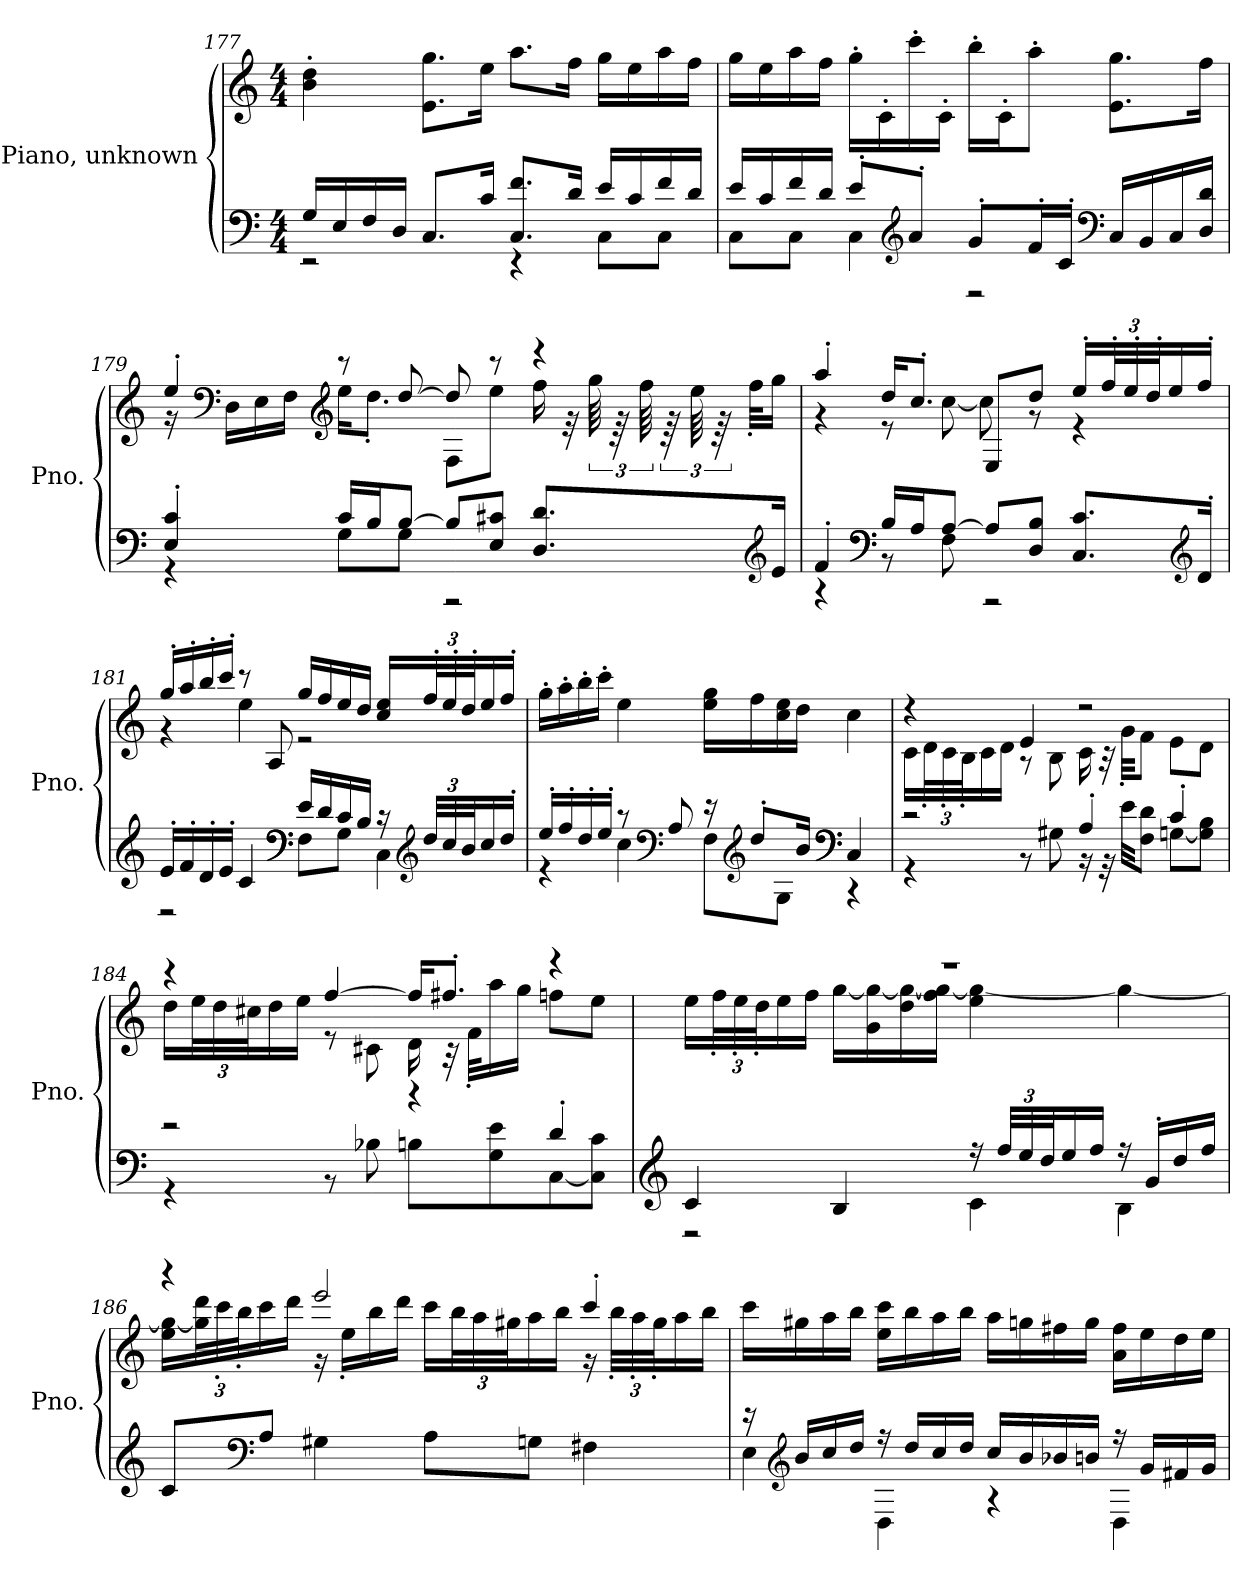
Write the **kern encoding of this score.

**kern	**kern
*part1	*part1
*staff2	*staff1
*I"Piano, unknown	*
*I'Pno.	*
*clefF4	*clefG2
*k[]	*k[]
*M4/4	*M4/4
=177	=177
*^	*
16G/LL	2r	4b\' 4dd\'
16E/	.	.
16F/	.	.
16D/JJ	.	.
8.C/L	.	8.e\ 8.gg\L
16c/Jk	.	16ee\Jk
8.C/ 8.f/L	4r	8.aa\L
16d/Jk	.	16ff\Jk
16e/LL	8C\L	16gg\LL
16c/	.	16ee\
16f/	8C\J	16aa\
16d/JJ	.	16ff\JJ
!!LO:PB:g=z
=178	=178	=178
16e/LL	8C\L	16gg\LL
16c/	.	16ee\
16f/	8C\J	16aa\
16d/JJ	.	16ff\JJ
8e'/L	4C\	16gg'\LL
.	.	16c'\
*clefG2	*	*
8a'/J	.	16ccc'\
.	.	16c'\JJ
8g'/L	2r	16bb'\LL
.	.	16c'\J
16f'/L	.	8aa'\J
16c'/JJ	.	.
*clefF4	*	*
16C/LL	.	8.e\ 8.gg\L
16BB/	.	.
16C/	.	.
16D/ 16d/JJ	.	16ff\Jk
=179	=179	=179
*	*	*^
4E/' 4c/'	4r	4ee'/	16r
*	*	*clefF4	*
.	.	.	16D\LL
.	.	.	16E\
.	.	.	16F\JJ
*	*	*clefG2	*
16c/LL	8G\L	8r	16ee\KL
16B/J	.	.	8.dd'\J
[8B/J	8G\J	[8dd/	.
8B/L]	2r	8dd/]	8F\L
8E/ 8c#X/J	.	8r	8ee\J
8.D/ 8.d/L	.	4r	16ff\
.	.	.	32r
.	.	.	96gg\
.	.	.	96r
.	.	.	96ff\
.	.	.	96r
.	.	.	96ee\
.	.	.	96r
.	.	.	32ff'\KLL
*clefG2	*	*	*
16e/Jk	.	.	16gg\JJ
!!LO:LB:g=z	!!
=180	=180	=180	=180
4f'/	4r	4aa'/	4r
*clefF4	*	*	*
16B/LL	8r	16dd/KL	8r
16A/J	.	8.cc'/J	.
[8A/J	8F\	.	[8cc\
8A/L]	2r	8E/L	8cc\]
8D/ 8B/J	.	8dd/J	8r
8.C/ 8.c/L	.	16ee'/LL	4r
*	*	*Xbrackettup	*
.	.	48ff'/L	.
.	.	48ee'/	.
.	.	48dd'/J	.
.	.	16ee/	.
*clefG2	*	*	*
16d'/Jk	.	16ff'/JJ	.
=181	=181	=181	=181
16e'/LL	2r	16gg'/LL	4r
16f'/	.	16aa'/	.
16d'/	.	16bb'/	.
16e'/JJ	.	16ccc'/JJ	.
4c/	.	8r	4ee\
.	.	8A/	.
*clefF4	*	*	*
16e/LL	8F\L	16gg/LL	2r
16d/	.	16ff/	.
16c/	8G\J	16ee/	.
16B/JJ	.	16dd/JJ	.
16r	4C\	16cc/ 16ee/LL	.
*clefG2	*	*	*
*Xbrackettup	*	*	*
48dd/LLL	.	48ff'/L	.
48cc/	.	48ee'/	.
48b/J	.	48dd'/J	.
16cc/	.	16ee/	.
16dd'/JJ	.	16ff'/JJ	.
*	*	*v	*v
!!LO:LB:g=z
=182	=182	=182
16ee'/LL	4r	16gg'\LL
16ff'/	.	16aa'\
16dd'/	.	16bb'\
16ee'/JJ	.	16ccc'\JJ
8r	4cc\	4ee\
*clefF4	*	*
8A/	.	.
16r	8F\L	16ee\ 16gg\LL
*clefG2	*	*
8dd'/L	.	16ff\
.	8G\J	16cc\ 16ee\
16b/Jk	.	16dd\JJ
*clefF4	*	*
4C/	4r	4cc\
=183	=183	=183
*	*	*^
2r	4r	4r	16c\LL
.	.	.	48d'\L
.	.	.	48c'\
.	.	.	48B'\J
.	.	.	16c\
.	.	.	16d\JJ
.	8r	4e/	8r
.	8G#X\	.	8B\
4A'/	16r	2r	16c\
.	32r	.	32r
.	32e\KKL	.	32g'\KKL
.	8F\ 8d\J	.	8f\J
4c'/	[8Gn\L	.	8e\L
.	8G\] 8B\J	.	8d\J
!!LO:LB:g=z	!!
=184	=184	=184	=184
2r	4r	4r	16dd\LL
.	.	.	48ee\L
.	.	.	48dd\
.	.	.	48cc#X\J
.	.	.	16dd\
.	.	.	16ee\JJ
.	8r	[4ff/	8r
.	8B-X\	.	8c#X\
4r	8Bn\L	16ff/KL]	16d\
.	.	8.ff#X'/J	32r
.	.	.	32f'\KLL
.	8G\ 8e\	.	16aa\
.	.	.	16gg\JJ
4d'/	[8C\	4r	8ffn\L
.	8C\] 8c\J	.	8ee\J
=185	=185	=185	=185
*clefG2	*	*	*
4c/	2r	1r	16ee\LL
.	.	.	48ff'\L
.	.	.	48ee'\
.	.	.	48dd'\J
.	.	.	16ee\
.	.	.	16ff\JJ
4B/	.	.	[16gg\LL
.	.	.	16g\ 16gg\_
.	.	.	16dd\ 16gg\_
.	.	.	16ff\ 16gg\_JJ
16r	4c\	.	4ee\ 4gg\_
48ff/LLL	.	.	.
48ee/	.	.	.
48dd/J	.	.	.
16ee/	.	.	.
16ff/JJ	.	.	.
16r	4B\	.	4gg\_
16g'/LL	.	.	.
16dd/	.	.	.
16ff/JJ	.	.	.
*v	*v	*	*
!!LO:LB:g=z	!!
=186	=186	=186
8c/L	4r	16ee\ 16gg\_LL
.	.	48gg\] 48ddd\L
.	.	48ccc'\
.	.	48bb'\J
*clefF4	*	*
8A/J	.	16ccc\
.	.	16ddd\JJ
4G#X\	2eee/	16r
.	.	16ee'\LL
.	.	16bb\
.	.	16ddd\JJ
8A\L	.	16ccc\LL
.	.	48bb\L
.	.	48aa\
.	.	48gg#X\J
8Gn\J	.	16aa\
.	.	16bb\JJ
4F#X\	4ccc'/	16r
.	.	48bb'\LLL
.	.	48aa'\
.	.	48gg#'\J
.	.	16aa\
.	.	16bb\JJ
*	*v	*v
!!LO:LB:g=z
=187	=187
*^	*
16r	4E\	16ccc\LL
*clefG2	*	*
16b/LL	.	16gg#X\
16cc/	.	16aa\
16dd/JJ	.	16bb\JJ
16r	4D\	16ee\ 16ccc\LL
16dd/LL	.	16bb\
16cc/	.	16aa\
16dd/JJ	.	16bb\JJ
16cc/LL	4r	16aa\LL
16b/	.	16ggn\
16b-X/	.	16ff#X\
16bn/JJ	.	16gg\JJ
16r	4D\	16a\ 16ff#\LL
16g/LL	.	16ee\
16f#X/	.	16dd\
16g/JJ	.	16ee\JJ
*v	*v	*
=	=
*-	*-
